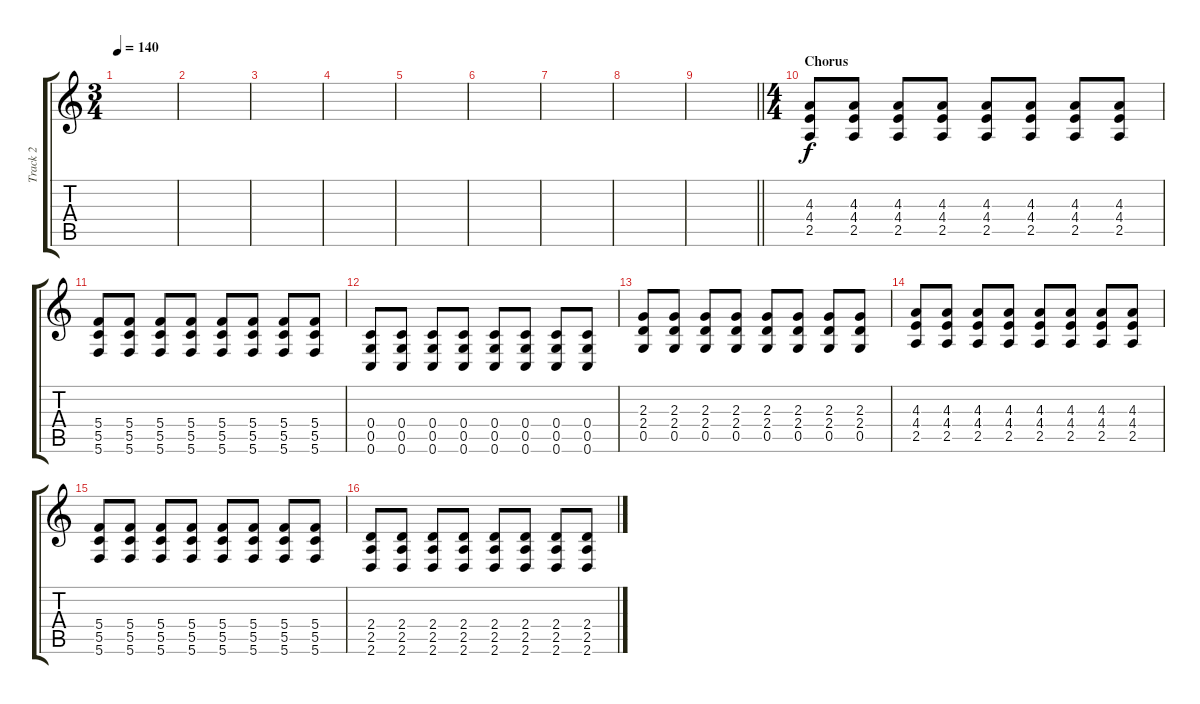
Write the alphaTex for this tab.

\track ("Track 2" "Track 2") {instrument distortionguitar}
\staff {score tabs}
\tuning (D4 A3 F3 C3 G2 C2) {hide}
\ts (3 4)
\tempo 140
\clef g2
\ks c
|
|
|
|
|
|
|
|
\barLineRight lightlight
|
\ts (4 4)
\section ("" "Chorus")
(4.3 4.4 2.5).8 (4.3 4.4 2.5).8 (4.3 4.4 2.5).8 (4.3 4.4 2.5).8 (4.3 4.4 2.5).8 (4.3 4.4 2.5).8 (4.3 4.4 2.5).8 (4.3 4.4 2.5).8 |
(5.4 5.5 5.6).8 (5.4 5.5 5.6).8 (5.4 5.5 5.6).8 (5.4 5.5 5.6).8 (5.4 5.5 5.6).8 (5.4 5.5 5.6).8 (5.4 5.5 5.6).8 (5.4 5.5 5.6).8 |
(0.4 0.5 0.6).8 (0.4 0.5 0.6).8 (0.4 0.5 0.6).8 (0.4 0.5 0.6).8 (0.4 0.5 0.6).8 (0.4 0.5 0.6).8 (0.4 0.5 0.6).8 (0.4 0.5 0.6).8 |
(2.3 2.4 0.5).8 (2.3 2.4 0.5).8 (2.3 2.4 0.5).8 (2.3 2.4 0.5).8 (2.3 2.4 0.5).8 (2.3 2.4 0.5).8 (2.3 2.4 0.5).8 (2.3 2.4 0.5).8 |
(4.3 4.4 2.5).8 (4.3 4.4 2.5).8 (4.3 4.4 2.5).8 (4.3 4.4 2.5).8 (4.3 4.4 2.5).8 (4.3 4.4 2.5).8 (4.3 4.4 2.5).8 (4.3 4.4 2.5).8 |
(5.4 5.5 5.6).8 (5.4 5.5 5.6).8 (5.4 5.5 5.6).8 (5.4 5.5 5.6).8 (5.4 5.5 5.6).8 (5.4 5.5 5.6).8 (5.4 5.5 5.6).8 (5.4 5.5 5.6).8 |
(2.4 2.5 2.6).8 (2.4 2.5 2.6).8 (2.4 2.5 2.6).8 (2.4 2.5 2.6).8 (2.4 2.5 2.6).8 (2.4 2.5 2.6).8 (2.4 2.5 2.6).8 (2.4 2.5 2.6).8
